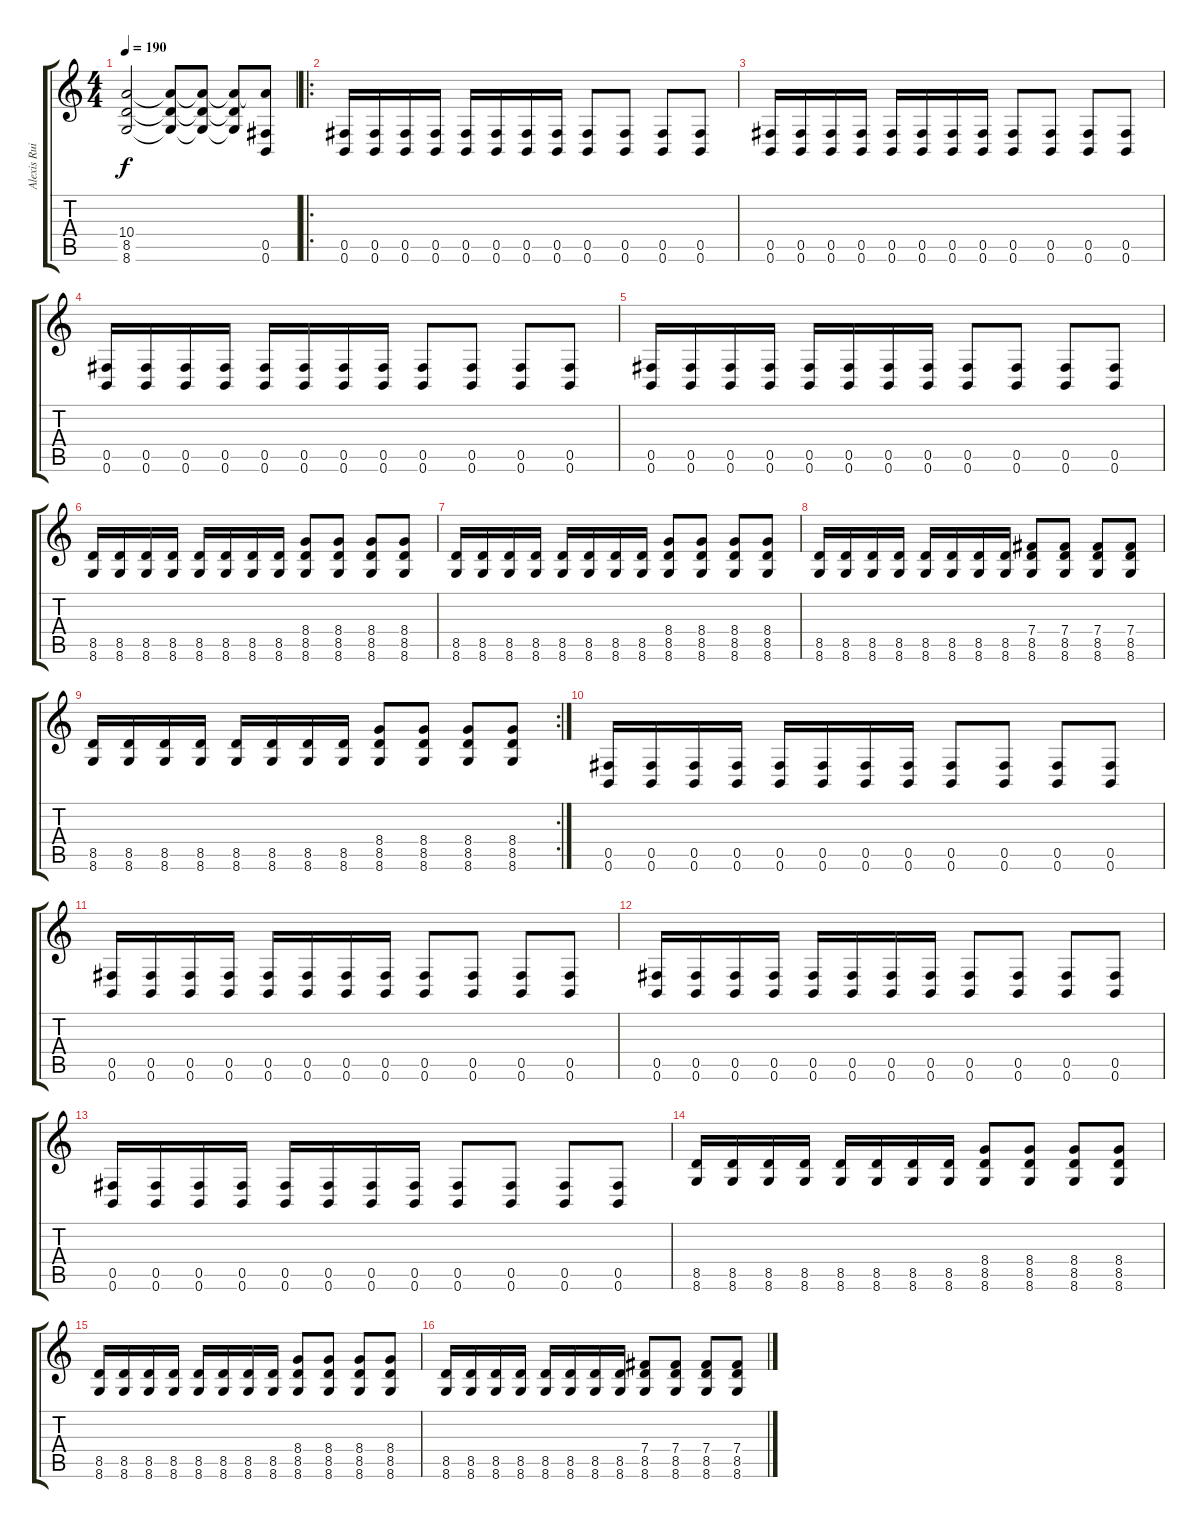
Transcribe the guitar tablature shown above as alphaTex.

\track ("Alexis Ruiz (Guitarra 1)" "Alexis Rui") {instrument distortionguitar}
\staff {score tabs}
\tuning (Db4 Ab3 E3 B2 Gb2 B1) {hide}
\ts (4 4)
\tempo 190
\clef g2
\ks c
(10.4 8.5 8.6).2{dy f} (10.4{t} 8.5{t} 8.6{t}).8 (10.4{t} 8.5{t} 8.6{t}).8 (10.4{t} 8.5{t} 8.6{t}).8 (10.4{t} 0.5 0.6).8 |
\ro
(0.5 0.6).16 (0.5 0.6).16 (0.5 0.6).16 (0.5 0.6).16 (0.5 0.6).16 (0.5 0.6).16 (0.5 0.6).16 (0.5 0.6).16 (0.5 0.6).8 (0.5 0.6).8 (0.5 0.6).8 (0.5 0.6).8 |
(0.5 0.6).16 (0.5 0.6).16 (0.5 0.6).16 (0.5 0.6).16 (0.5 0.6).16 (0.5 0.6).16 (0.5 0.6).16 (0.5 0.6).16 (0.5 0.6).8 (0.5 0.6).8 (0.5 0.6).8 (0.5 0.6).8 |
(0.5 0.6).16 (0.5 0.6).16 (0.5 0.6).16 (0.5 0.6).16 (0.5 0.6).16 (0.5 0.6).16 (0.5 0.6).16 (0.5 0.6).16 (0.5 0.6).8 (0.5 0.6).8 (0.5 0.6).8 (0.5 0.6).8 |
(0.5 0.6).16 (0.5 0.6).16 (0.5 0.6).16 (0.5 0.6).16 (0.5 0.6).16 (0.5 0.6).16 (0.5 0.6).16 (0.5 0.6).16 (0.5 0.6).8 (0.5 0.6).8 (0.5 0.6).8 (0.5 0.6).8 |
(8.5 8.6).16 (8.5 8.6).16 (8.5 8.6).16 (8.5 8.6).16 (8.5 8.6).16 (8.5 8.6).16 (8.5 8.6).16 (8.5 8.6).16 (8.4 8.5 8.6).8 (8.4 8.5 8.6).8 (8.4 8.5 8.6).8 (8.4 8.5 8.6).8 |
(8.5 8.6).16 (8.5 8.6).16 (8.5 8.6).16 (8.5 8.6).16 (8.5 8.6).16 (8.5 8.6).16 (8.5 8.6).16 (8.5 8.6).16 (8.4 8.5 8.6).8 (8.4 8.5 8.6).8 (8.4 8.5 8.6).8 (8.4 8.5 8.6).8 |
(8.5 8.6).16 (8.5 8.6).16 (8.5 8.6).16 (8.5 8.6).16 (8.5 8.6).16 (8.5 8.6).16 (8.5 8.6).16 (8.5 8.6).16 (7.4 8.5 8.6).8 (7.4 8.5 8.6).8 (7.4 8.5 8.6).8 (7.4 8.5 8.6).8 |
\rc 2
(8.5 8.6).16 (8.5 8.6).16 (8.5 8.6).16 (8.5 8.6).16 (8.5 8.6).16 (8.5 8.6).16 (8.5 8.6).16 (8.5 8.6).16 (8.4 8.5 8.6).8 (8.4 8.5 8.6).8 (8.4 8.5 8.6).8 (8.4 8.5 8.6).8 |
(0.5 0.6).16 (0.5 0.6).16 (0.5 0.6).16 (0.5 0.6).16 (0.5 0.6).16 (0.5 0.6).16 (0.5 0.6).16 (0.5 0.6).16 (0.5 0.6).8 (0.5 0.6).8 (0.5 0.6).8 (0.5 0.6).8 |
(0.5 0.6).16 (0.5 0.6).16 (0.5 0.6).16 (0.5 0.6).16 (0.5 0.6).16 (0.5 0.6).16 (0.5 0.6).16 (0.5 0.6).16 (0.5 0.6).8 (0.5 0.6).8 (0.5 0.6).8 (0.5 0.6).8 |
(0.5 0.6).16 (0.5 0.6).16 (0.5 0.6).16 (0.5 0.6).16 (0.5 0.6).16 (0.5 0.6).16 (0.5 0.6).16 (0.5 0.6).16 (0.5 0.6).8 (0.5 0.6).8 (0.5 0.6).8 (0.5 0.6).8 |
(0.5 0.6).16 (0.5 0.6).16 (0.5 0.6).16 (0.5 0.6).16 (0.5 0.6).16 (0.5 0.6).16 (0.5 0.6).16 (0.5 0.6).16 (0.5 0.6).8 (0.5 0.6).8 (0.5 0.6).8 (0.5 0.6).8 |
(8.5 8.6).16 (8.5 8.6).16 (8.5 8.6).16 (8.5 8.6).16 (8.5 8.6).16 (8.5 8.6).16 (8.5 8.6).16 (8.5 8.6).16 (8.4 8.5 8.6).8 (8.4 8.5 8.6).8 (8.4 8.5 8.6).8 (8.4 8.5 8.6).8 |
(8.5 8.6).16 (8.5 8.6).16 (8.5 8.6).16 (8.5 8.6).16 (8.5 8.6).16 (8.5 8.6).16 (8.5 8.6).16 (8.5 8.6).16 (8.4 8.5 8.6).8 (8.4 8.5 8.6).8 (8.4 8.5 8.6).8 (8.4 8.5 8.6).8 |
(8.5 8.6).16 (8.5 8.6).16 (8.5 8.6).16 (8.5 8.6).16 (8.5 8.6).16 (8.5 8.6).16 (8.5 8.6).16 (8.5 8.6).16 (7.4 8.5 8.6).8 (7.4 8.5 8.6).8 (7.4 8.5 8.6).8 (7.4 8.5 8.6).8
